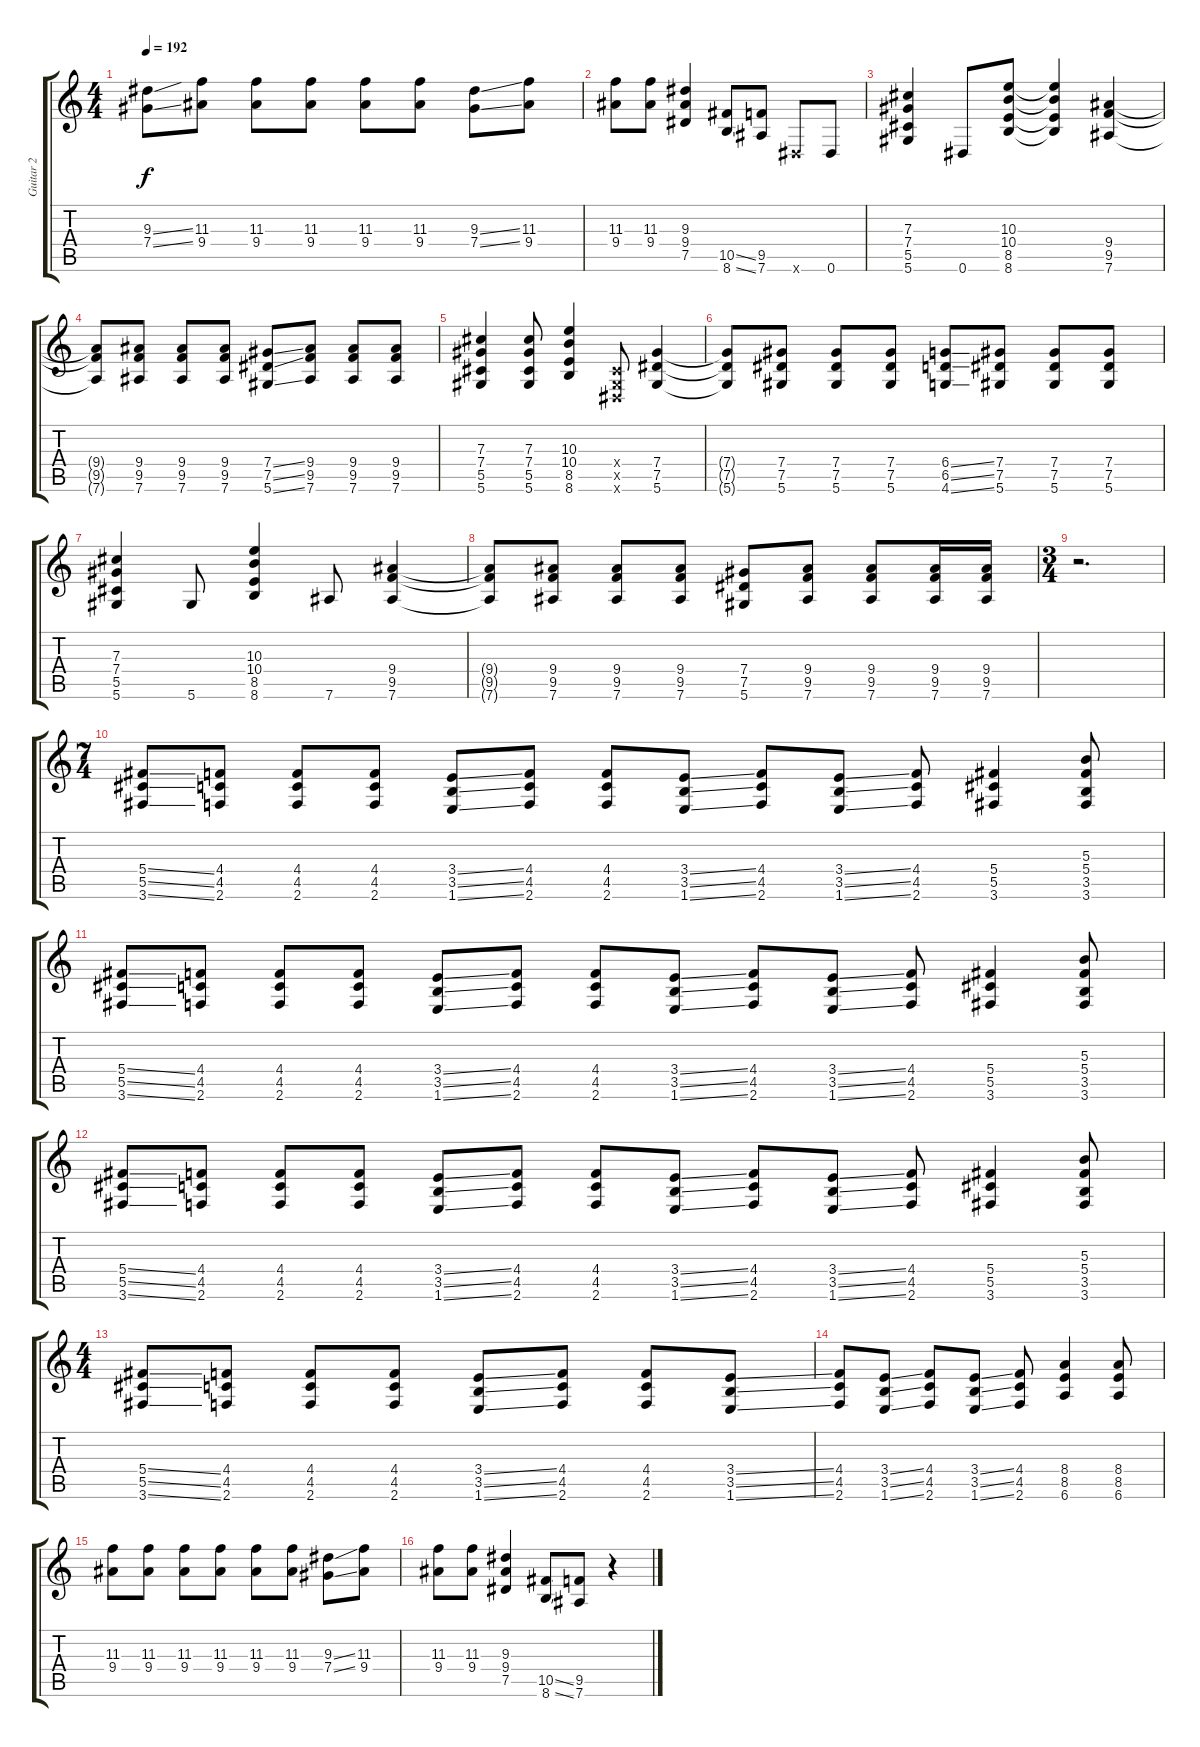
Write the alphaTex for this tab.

\track ("Guitar 2" "Guitar 2") {instrument overdrivenguitar}
\staff {score tabs}
\tuning (Eb4 Bb3 Gb3 Db3 Ab2 Eb2) {hide}
\ts (4 4)
\tempo 192
\clef g2
\ks c
(9.3{ss} 7.4{ss}).8{dy f} (11.3 9.4).8 (11.3 9.4).8 (11.3 9.4).8 (11.3 9.4).8 (11.3 9.4).8 (9.3{ss} 7.4{ss}).8 (11.3 9.4).8 |
(11.3 9.4).8 (11.3 9.4).8 (9.3 9.4 7.5).4 (10.5{ss} 8.6{ss}).8 (9.5 7.6).8 0.6{x}.8 0.6.8 |
(7.3 7.4 5.5 5.6).4 0.6.8 (10.3 10.4 8.5 8.6).8 (10.3{t} 10.4{t} 8.5{t} 8.6{t}).4 (9.4 9.5 7.6).4 |
(9.4{t} 9.5{t} 7.6{t}).8 (9.4 9.5 7.6).8 (9.4 9.5 7.6).8 (9.4 9.5 7.6).8 (7.4{ss} 7.5{ss} 5.6{ss}).8 (9.4 9.5 7.6).8 (9.4 9.5 7.6).8 (9.4 9.5 7.6).8 |
(7.3 7.4 5.5 5.6).4 (7.3 7.4 5.5 5.6).8 (10.3 10.4 8.5 8.6).4 (0.4{x} 0.5{x} 0.6{x}).8 (7.4 7.5 5.6).4 |
(7.4{t} 7.5{t} 5.6{t}).8 (7.4 7.5 5.6).8 (7.4 7.5 5.6).8 (7.4 7.5 5.6).8 (6.4{ss} 6.5{ss} 4.6{ss}).8 (7.4 7.5 5.6).8 (7.4 7.5 5.6).8 (7.4 7.5 5.6).8 |
(7.3 7.4 5.5 5.6).4 5.6.8 (10.3 10.4 8.5 8.6).4 7.6.8 (9.4 9.5 7.6).4 |
(9.4{t} 9.5{t} 7.6{t}).8 (9.4 9.5 7.6).8 (9.4 9.5 7.6).8 (9.4 9.5 7.6).8 (7.4 7.5 5.6).8 (9.4 9.5 7.6).8 (9.4 9.5 7.6).8 (9.4 9.5 7.6).16 (9.4 9.5 7.6).16 |
\ts (3 4)
r.2{d} |
\ts (7 4)
(5.4{ss} 5.5{ss} 3.6{ss}).8 (4.4 4.5 2.6).8 (4.4 4.5 2.6).8 (4.4 4.5 2.6).8 (3.4{ss} 3.5{ss} 1.6{ss}).8 (4.4 4.5 2.6).8 (4.4 4.5 2.6).8 (3.4{ss} 3.5{ss} 1.6{ss}).8 (4.4 4.5 2.6).8 (3.4{ss} 3.5{ss} 1.6{ss}).8 (4.4 4.5 2.6).8 (5.4 5.5 3.6).4 (5.3 5.4 3.5 3.6).8 |
(5.4{ss} 5.5{ss} 3.6{ss}).8 (4.4 4.5 2.6).8 (4.4 4.5 2.6).8 (4.4 4.5 2.6).8 (3.4{ss} 3.5{ss} 1.6{ss}).8 (4.4 4.5 2.6).8 (4.4 4.5 2.6).8 (3.4{ss} 3.5{ss} 1.6{ss}).8 (4.4 4.5 2.6).8 (3.4{ss} 3.5{ss} 1.6{ss}).8 (4.4 4.5 2.6).8 (5.4 5.5 3.6).4 (5.3 5.4 3.5 3.6).8 |
(5.4{ss} 5.5{ss} 3.6{ss}).8 (4.4 4.5 2.6).8 (4.4 4.5 2.6).8 (4.4 4.5 2.6).8 (3.4{ss} 3.5{ss} 1.6{ss}).8 (4.4 4.5 2.6).8 (4.4 4.5 2.6).8 (3.4{ss} 3.5{ss} 1.6{ss}).8 (4.4 4.5 2.6).8 (3.4{ss} 3.5{ss} 1.6{ss}).8 (4.4 4.5 2.6).8 (5.4 5.5 3.6).4 (5.3 5.4 3.5 3.6).8 |
\ts (4 4)
(5.4{ss} 5.5{ss} 3.6{ss}).8 (4.4 4.5 2.6).8 (4.4 4.5 2.6).8 (4.4 4.5 2.6).8 (3.4{ss} 3.5{ss} 1.6{ss}).8 (4.4 4.5 2.6).8 (4.4 4.5 2.6).8 (3.4{ss} 3.5{ss} 1.6{ss}).8 |
(4.4 4.5 2.6).8 (3.4{ss} 3.5{ss} 1.6{ss}).8 (4.4 4.5 2.6).8 (3.4{ss} 3.5{ss} 1.6{ss}).8 (4.4 4.5 2.6).8 (8.4 8.5 6.6).4 (8.4 8.5 6.6).8 |
(11.3 9.4).8 (11.3 9.4).8 (11.3 9.4).8 (11.3 9.4).8 (11.3 9.4).8 (11.3 9.4).8 (9.3{ss} 7.4{ss}).8 (11.3 9.4).8 |
(11.3 9.4).8 (11.3 9.4).8 (9.3 9.4 7.5).4 (10.5{ss} 8.6{ss}).8 (9.5 7.6).8 r.4
